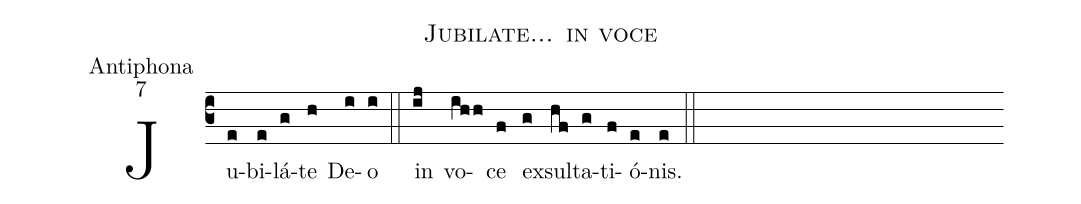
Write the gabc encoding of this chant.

name:Jubilate... in voce;
office-part:Antiphona;
mode:7;
%%
(c3) Ju(e)bi(e)lá(g)te(h) De(i)o(i) (::)
in(ij) vo(ihh)ce(f) ex(g)sul(hf)ta(g)ti(f)ó(e)nis.(e) (::)
